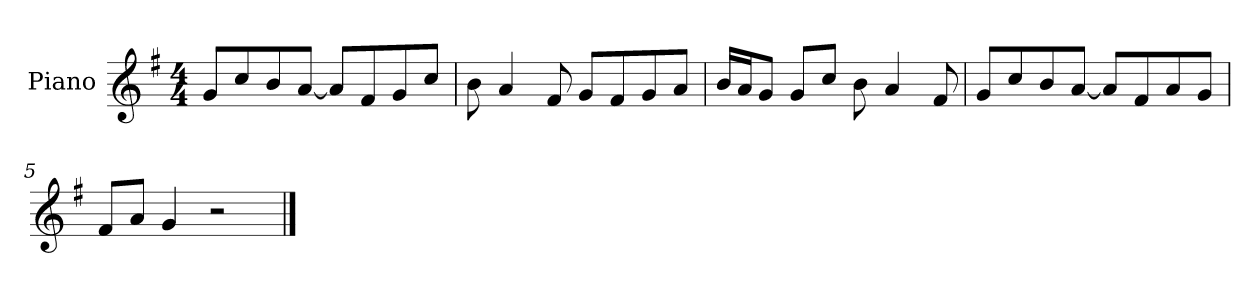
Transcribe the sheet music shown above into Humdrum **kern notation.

**kern
*part1
*staff1
*I"Piano
*I'P-no
*clefG2
*k[f#]
*M4/4
*MM90
=1
8g/L
8cc/
8b/
[8a/J
8a/L]
8f#/
8g/
8cc/J
=2
8b\
4a/
8f#/
8g/L
8f#/
8g/
8a/J
=3
16b/LL
16a/J
8g/J
8g/L
8cc/J
8b\
4a/
8f#/
=4
8g/L
8cc/
8b/
[8a/J
8a/L]
8f#/
8a/
8g/J
=5
8f#/L
8a/J
4g/
2r
==
*-
